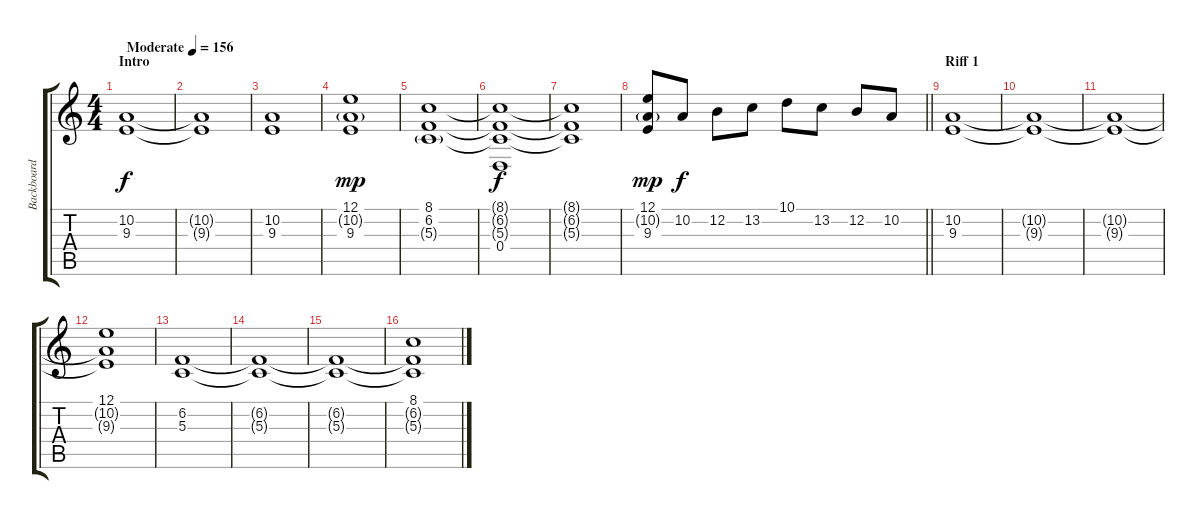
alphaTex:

\track ("Backboard" "Backboard") {instrument stringensemble2}
\staff {score tabs}
\tuning (E4 B3 G3 D3 A2 E2) {hide}
\ts (4 4)
\section ("" "Intro")
\tempo (156 "Moderate")
\clef g2
\ks c
(10.2 9.3).1{dy f instrument stringensemble2} |
(10.2{t} 9.3{t}).1 |
(10.2 9.3).1 |
(12.1 10.2{g} 9.3).1{dy mp} |
(8.1 6.2 5.3{g}).1 |
(8.1{t} 6.2{t} 5.3{t} 0.4).1{dy f} |
(8.1{t} 6.2{t} 5.3{t}).1 |
\barLineRight lightlight
(12.1 10.2{g} 9.3).8{dy mp} 10.2.8{dy f} 12.2.8 13.2.8 10.1.8 13.2.8 12.2.8 10.2.8 |
\section ("" "Riff 1")
(10.2 9.3).1 |
(10.2{t} 9.3{t}).1 |
(10.2{t} 9.3{t}).1 |
(12.1 10.2{t} 9.3{t}).1 |
(6.2 5.3).1 |
(6.2{t} 5.3{t}).1 |
(6.2{t} 5.3{t}).1 |
(8.1 6.2{t} 5.3{t}).1
